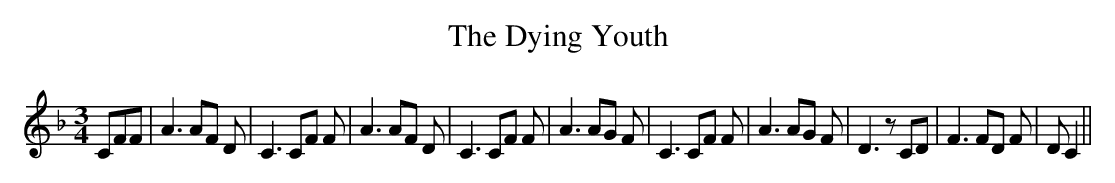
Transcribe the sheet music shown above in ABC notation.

X:1
T:The Dying Youth
M:3/4
L:1/8
K:F
 CFF| A3 AF D| C3 CF F| A3 AF D| C3 CF F| A3 AG F| C3 CF F| A3 AG F|\
 D3 z CD| F3 FD F| D C2||
